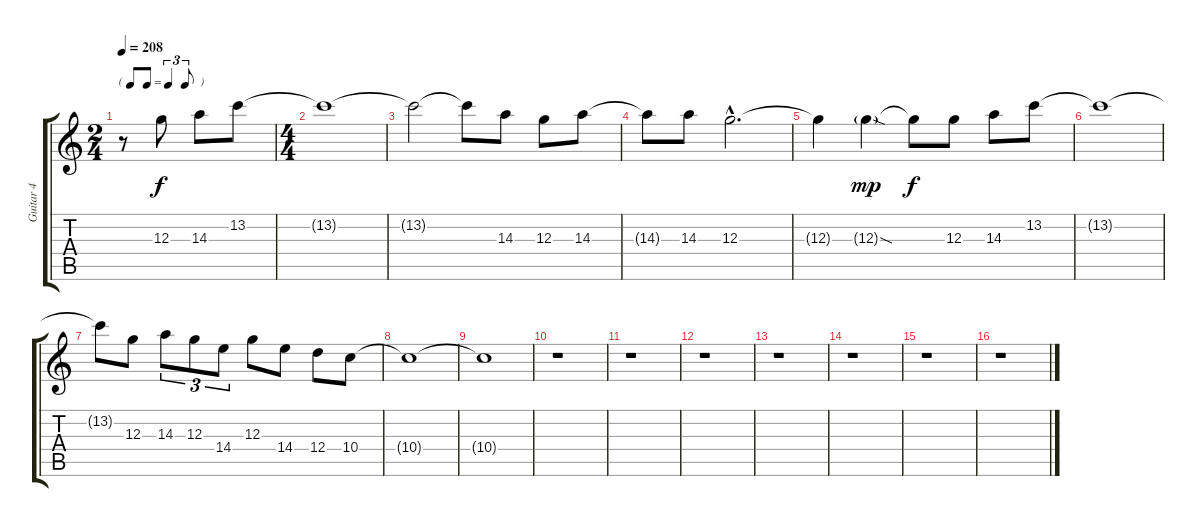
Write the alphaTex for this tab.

\track ("Guitar 4" "Guitar 4") {instrument distortionguitar}
\staff {score tabs}
\tuning (E4 B3 G3 D3 A2 E2) {hide}
\ts (2 4)
\tf triplet8th
\tempo 208
\clef g2
\ks c
r.8{dy f instrument distortionguitar} 12.3.8 14.3.8 13.2.8 |
\ts (4 4)
13.2{t}.1 |
13.2{t}.2 13.2{t}.8 14.3.8 12.3.8 14.3.8 |
14.3{t}.8 14.3.8 12.3{hac}.2{d} |
12.3{t}.4 12.3{sod g}.4{dy mp} 12.3{t}.8{dy f} 12.3.8 14.3.8 13.2.8 |
13.2{t}.1 |
13.2{t}.8 12.3.8 14.3.8{tu (3 2)} 12.3.8{tu (3 2)} 14.4.8{tu (3 2)} 12.3.8 14.4.8 12.4.8 10.4.8 |
10.4{t}.1 |
10.4{t}.1 |
r.1 |
r.1 |
r.1 |
r.1 |
r.1 |
r.1 |
r.1
